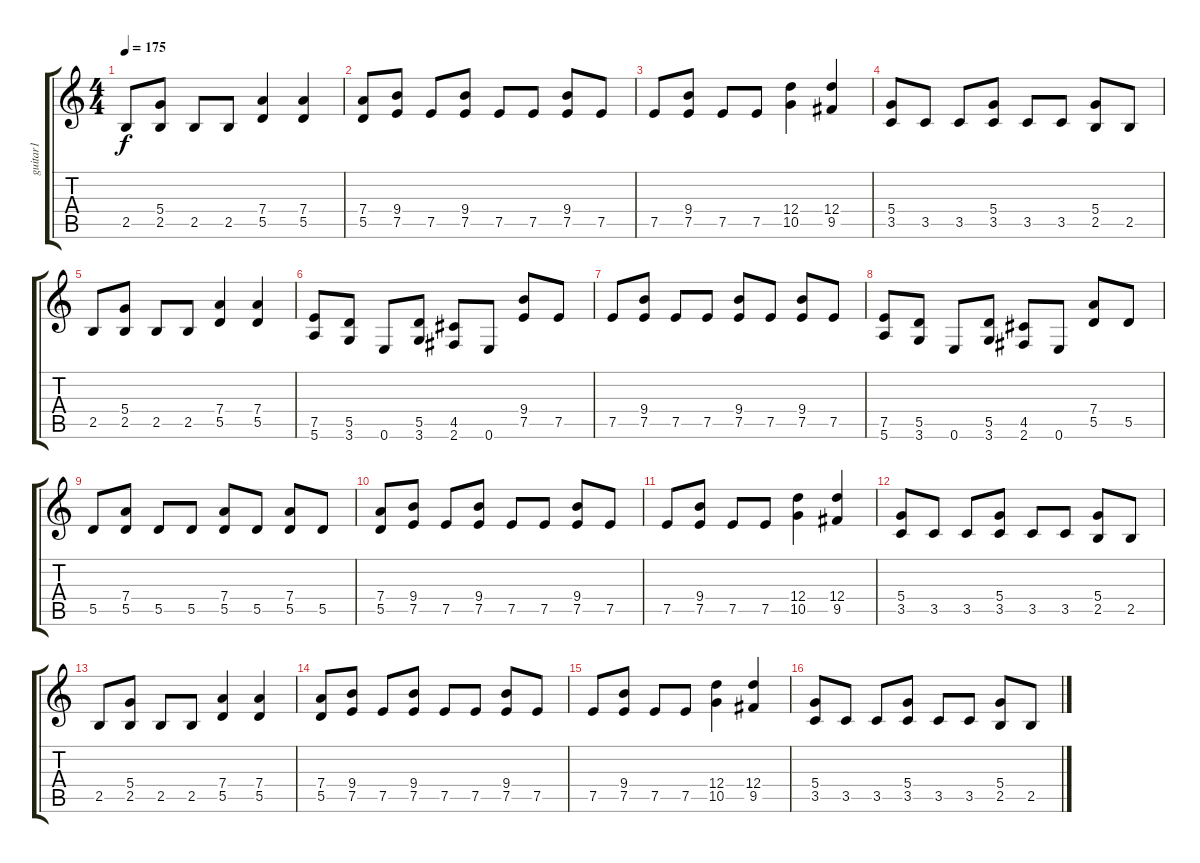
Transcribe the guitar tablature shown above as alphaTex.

\track ("guitar1" "guitar1") {instrument distortionguitar}
\staff {score tabs}
\tuning (E4 B3 G3 D3 A2 E2) {hide}
\ts (4 4)
\tempo 175
\clef g2
\ks c
2.5.8{dy f} (5.4 2.5).8 2.5.8 2.5.8 (7.4 5.5).4 (7.4 5.5).4 |
(7.4 5.5).8 (9.4 7.5).8 7.5.8 (9.4 7.5).8 7.5.8 7.5.8 (9.4 7.5).8 7.5.8 |
7.5.8 (9.4 7.5).8 7.5.8 7.5.8 (12.4 10.5).4 (12.4 9.5).4 |
(5.4 3.5).8 3.5.8 3.5.8 (5.4 3.5).8 3.5.8 3.5.8 (5.4 2.5).8 2.5.8 |
2.5.8 (5.4 2.5).8 2.5.8 2.5.8 (7.4 5.5).4 (7.4 5.5).4 |
(7.5 5.6).8 (5.5 3.6).8 0.6.8 (5.5 3.6).8 (4.5 2.6).8 0.6.8 (9.4 7.5).8 7.5.8 |
7.5.8 (9.4 7.5).8 7.5.8 7.5.8 (9.4 7.5).8 7.5.8 (9.4 7.5).8 7.5.8 |
(7.5 5.6).8 (5.5 3.6).8 0.6.8 (5.5 3.6).8 (4.5 2.6).8 0.6.8 (7.4 5.5).8 5.5.8 |
5.5.8 (7.4 5.5).8 5.5.8 5.5.8 (7.4 5.5).8 5.5.8 (7.4 5.5).8 5.5.8 |
(7.4 5.5).8 (9.4 7.5).8 7.5.8 (9.4 7.5).8 7.5.8 7.5.8 (9.4 7.5).8 7.5.8 |
7.5.8 (9.4 7.5).8 7.5.8 7.5.8 (12.4 10.5).4 (12.4 9.5).4 |
(5.4 3.5).8 3.5.8 3.5.8 (5.4 3.5).8 3.5.8 3.5.8 (5.4 2.5).8 2.5.8 |
2.5.8 (5.4 2.5).8 2.5.8 2.5.8 (7.4 5.5).4 (7.4 5.5).4 |
(7.4 5.5).8 (9.4 7.5).8 7.5.8 (9.4 7.5).8 7.5.8 7.5.8 (9.4 7.5).8 7.5.8 |
7.5.8 (9.4 7.5).8 7.5.8 7.5.8 (12.4 10.5).4 (12.4 9.5).4 |
(5.4 3.5).8 3.5.8 3.5.8 (5.4 3.5).8 3.5.8 3.5.8 (5.4 2.5).8 2.5.8
